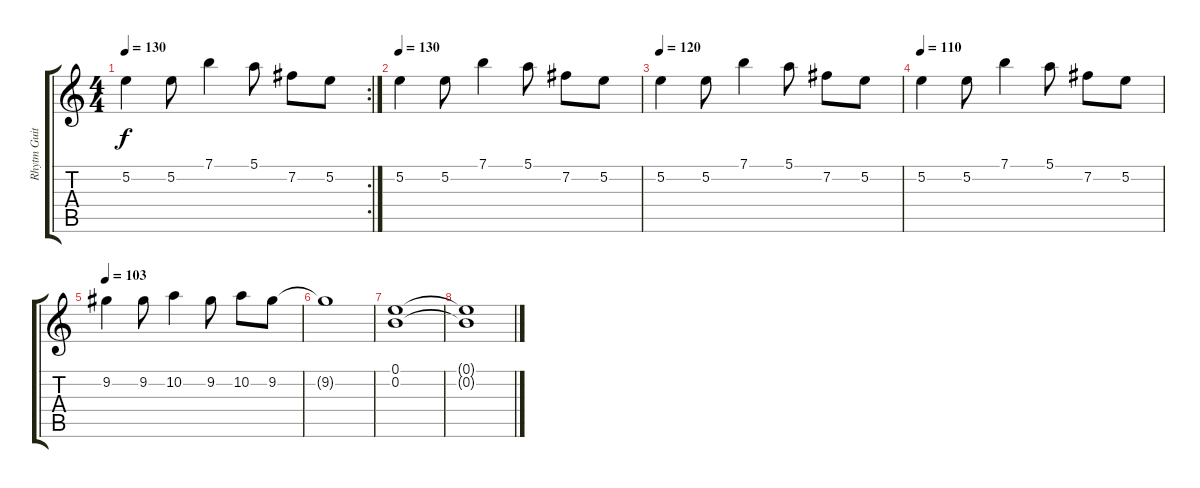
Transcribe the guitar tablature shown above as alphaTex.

\track ("Rhytm Guitar" "Rhytm Guit") {instrument acousticguitarsteel}
\staff {score tabs}
\tuning (E4 B3 G3 D3 A2 E2) {hide}
\rc 2
\ts (4 4)
\tempo 130
\clef g2
\ks c
5.2.4{dy f} 5.2.8 7.1.4 5.1.8 7.2.8 5.2.8 |
\tempo 130
5.2.4 5.2.8 7.1.4 5.1.8 7.2.8 5.2.8 |
\tempo 120
5.2.4 5.2.8 7.1.4 5.1.8 7.2.8 5.2.8 |
\tempo 110
5.2.4 5.2.8 7.1.4 5.1.8 7.2.8 5.2.8 |
\tempo 103
9.2.4 9.2.8 10.2.4 9.2.8 10.2.8 9.2.8 |
9.2{t}.1 |
(0.1 0.2).1 |
(0.1{t} 0.2{t}).1{volume 0}
